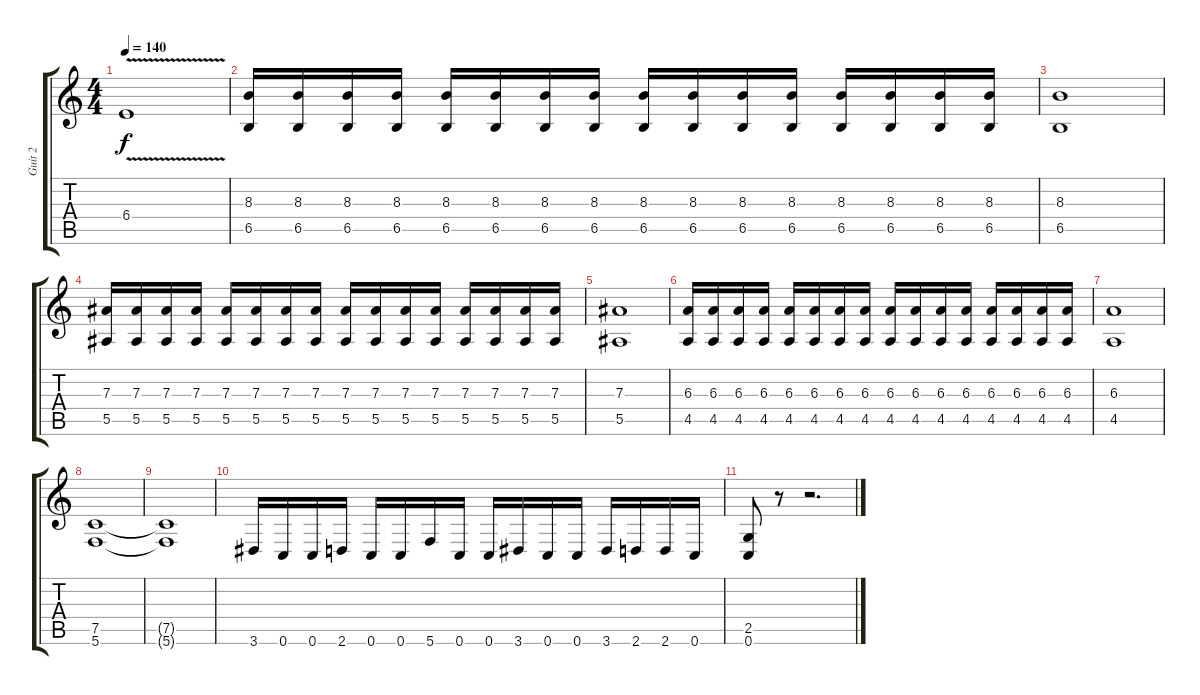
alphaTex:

\track ("Guit 2" "Guit 2") {instrument distortionguitar}
\staff {score tabs}
\tuning (C4 G3 Eb3 Bb2 F2 C2) {hide}
\ts (4 4)
\tempo 140
\clef g2
\ks c
6.4{v}.1{dy f} |
(8.3 6.5).16 (8.3 6.5).16 (8.3 6.5).16 (8.3 6.5).16 (8.3 6.5).16 (8.3 6.5).16 (8.3 6.5).16 (8.3 6.5).16 (8.3 6.5).16 (8.3 6.5).16 (8.3 6.5).16 (8.3 6.5).16 (8.3 6.5).16 (8.3 6.5).16 (8.3 6.5).16 (8.3 6.5).16 |
(8.3 6.5).1 |
(7.3 5.5).16 (7.3 5.5).16 (7.3 5.5).16 (7.3 5.5).16 (7.3 5.5).16 (7.3 5.5).16 (7.3 5.5).16 (7.3 5.5).16 (7.3 5.5).16 (7.3 5.5).16 (7.3 5.5).16 (7.3 5.5).16 (7.3 5.5).16 (7.3 5.5).16 (7.3 5.5).16 (7.3 5.5).16 |
(7.3 5.5).1 |
(6.3 4.5).16 (6.3 4.5).16 (6.3 4.5).16 (6.3 4.5).16 (6.3 4.5).16 (6.3 4.5).16 (6.3 4.5).16 (6.3 4.5).16 (6.3 4.5).16 (6.3 4.5).16 (6.3 4.5).16 (6.3 4.5).16 (6.3 4.5).16 (6.3 4.5).16 (6.3 4.5).16 (6.3 4.5).16 |
(6.3 4.5).1 |
(7.5 5.6).1 |
(7.5{t} 5.6{t}).1 |
3.6.16 0.6.16 0.6.16 2.6.16 0.6.16 0.6.16 5.6.16 0.6.16 0.6.16 3.6.16 0.6.16 0.6.16 3.6.16 2.6.16 2.6.16 0.6.16 |
(2.5 0.6).8 r.8 r.2{d}
